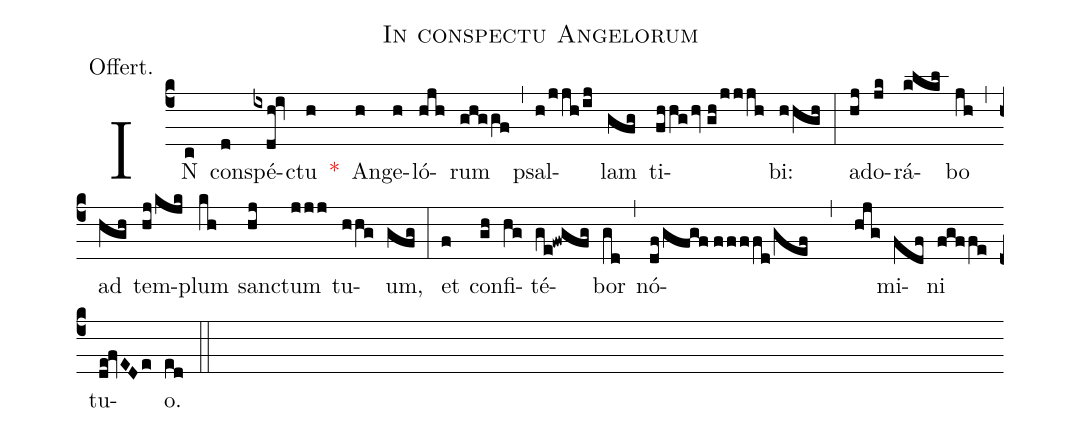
name:In conspectu Angelorum;
annotation:Offert.;
mode:I.;
office-part:Offertory;
%%
(c4) IN(c) con(d)spé(ixdh!iv)ctu(h) <v>\red{*}</v>() An(h)ge(h)ló(hjh)rum(ghggf) (,) psal(h/jjh/ij)lam(gfg) ti(fhhg/hv//gh/jjjh)bi:(hhgh) (:) a(hj)do(jk)rá(klkl)bo(jh) (,) ad(hgh) tem(hj/kjk)plum(kh) san(hj)ctum(jjj) tu(hhg)um,(gfg) (:) et(f) con(gh)fi(hg)té(ge!fwgfg)bor(gd) (,) nó(df/gfgf//ffffd/gef , hjg)mi(fdf)ni(fgffe) tu(de!fvEDe)o.(ed) (::)
